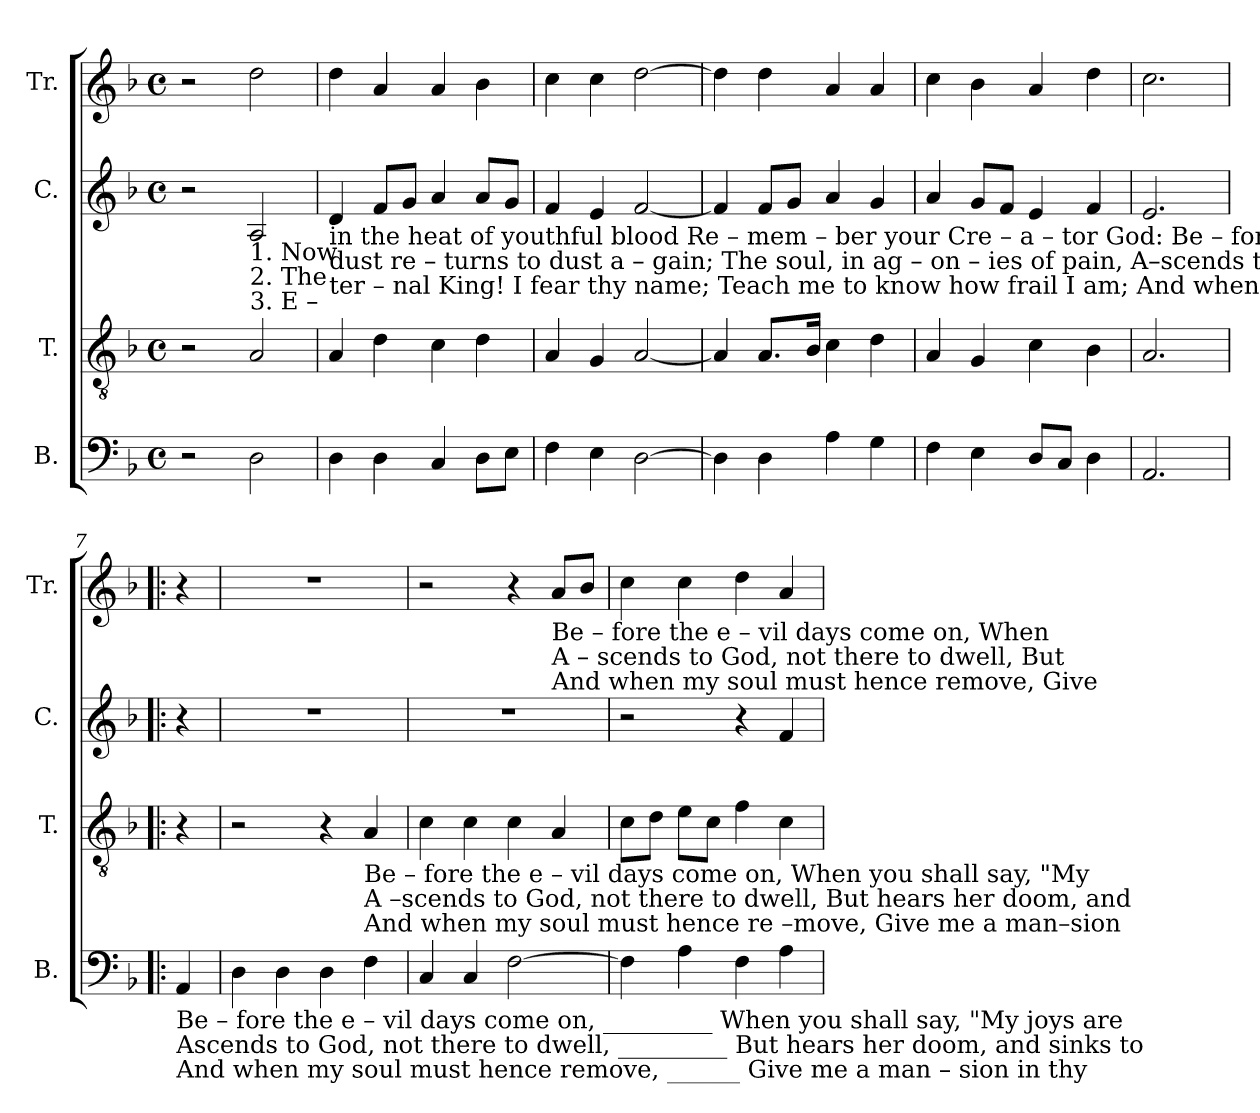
**kern	**kern	**kern	**kern
*part4	*part3	*part2	*part1
*staff4	*staff3	*staff2	*staff1
*I"B.	*I"T.	*I"C.	*I"Tr.
*I'B.	*I'T.	*I'C.	*I'Tr.
*clefF4	*clefGv2	*clefG2	*clefG2
*k[b-]	*k[b-]	*k[b-]	*k[b-]
*M4/4	*M4/4	*M4/4	*M4/4
*met(c)	*met(c)	*met(c)	*met(c)
*MM120	*MM120	*MM120	*MM120
=1	=1	=1	=1
2r	2r	2r	2r
!	!	!LO:TX:b:t=1. Now	!
!	!	!LO:TX:b:t=2. The	!
!	!	!LO:TX:b:t=3. E –	!
2D!\	2A!/	2A!/	2dd!\
=2	=2	=2	=2
!	!	!LO:TX:b:t=in     the    heat    of           youthful blood       Re  – mem – ber  your  Cre   –   a     –     tor   God&colon;                                                                                                                                      Be – fore the  ev   –   il	!
!	!	!LO:TX:b:t=dust  re – turns    to           dust  a  –  gain;      The         soul,   in     ag  – on   –  ies           of    pain,                                                                                                                                      A–scends  to  God,  not	!
!	!	!LO:TX:b:t=ter – nal  King!    I             fear  thy   name;     Teach       me   to   know  how    frail         I       am;                                                                                                                                        And when my soul must	!
4D!\	4A!/	4d!/	4dd!\
4D!\	4d!\	8f!/L	4a!/
.	.	8g!/J	.
4C!/	4c!\	4a!/	4a!/
8D!\L	4d!\	8a!/L	4b-!\
8E!\J	.	8g!/J	.
=3	=3	=3	=3
4F!\	4A!/	4f!/	4cc!\
4E!\	4G!/	4e!/	4cc!\
[2D!\	[2A!/	[2f!/	[2dd!\
=4	=4	=4	=4
4D!\]	4A!/]	4f!/]	4dd!\]
4D!\	8.A!/L	8f!/L	4dd!\
.	.	8g!/J	.
.	16B-!/Jk	.	.
4A!\	4c!\	4a!/	4a!/
4G!\	4d!\	4g!/	4a!/
=5	=5	=5	=5
4F!\	4A!/	4a!/	4cc!\
4E!\	4G!/	8g!/L	4b-!\
.	.	8f!/J	.
8D!/L	4c!\	4e!/	4a!/
8C!/J	.	.	.
4D!\	4B-!\	4f!/	4dd!\
=6	=6	=6	=6
2.AA!/	2.A!/	2.e!/	2.cc!\
=7!|:	=7!|:	=7!|:	=7!|:
!LO:TX:b:t=Be – fore  the e – vil  days come on, _________   When  you shall say,   "My  joys  are	!	!	!
!LO:TX:b:t=Ascends  to God, not there to dwell, _________   But  hears her doom, and sinks to	!	!	!
!LO:TX:b:t=And when my soul must hence remove, ______   Give    me    a    man – sion in  thy	!	!	!
4AA!/	4r	4r	4r
=8	=8	=8	=8
4D!\	2r	1r	1r
4D!\	.	.	.
4D!\	4r	.	.
!	!LO:TX:b:t=Be – fore  the  e  – vil             days   come  on,  When you shall  say,  "My	!	!
!	!LO:TX:b:t=A –scends to God, not          there   to    dwell,  But hears her doom, and	!	!
!	!LO:TX:b:t=And when my soul must    hence  re –move,  Give  me   a    man–sion	!	!
4F!\	4A!/	.	.
=9	=9	=9	=9
4C!/	4c!\	1r	2r
4C!/	4c!\	.	.
[2F!\	4c!\	.	4r
!	!	!	!LO:TX:b:t=Be  –  fore        the        e  –  vil  days come on,  When
!	!	!	!LO:TX:b:t=A  –  scends     to       God,  not there to dwell,  But
!	!	!	!LO:TX:b:t=And   when     my    soul must hence remove, Give
.	4A!/	.	8a!/L
.	.	.	8b-!/J
=10	=10	=10	=10
4F!\]	8c!\L	2r	4cc!\
.	8d!\J	.	.
4A!\	8e!\L	.	4cc!\
.	8c!\J	.	.
4F!\	4f!\	4r	4dd!\
4A!\	4c!\	4f!/	4a!/
=	=	=	=
*-	*-	*-	*-
